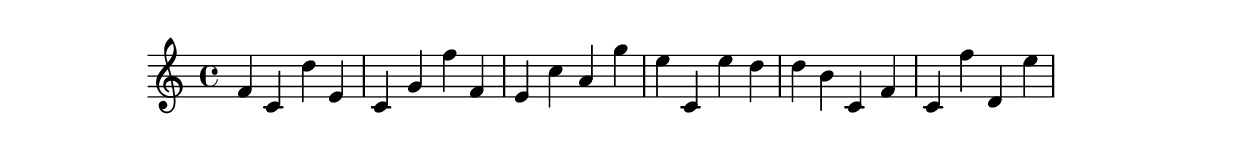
%% DO NOT EDIT this file manually; it is automatically
%% generated from LSR http://lsr.dsi.unimi.it
%% Make any changes in LSR itself, or in Documentation/snippets/new/ ,
%% and then run scripts/auxiliar/makelsr.py
%%
%% This file is in the public domain.
\version "2.17.11"

\header {
  lsrtags = "pitches, really-cool, scheme-language"

  texidoc = "
This Scheme-based snippet generates 24 random notes (or as many as
required), based on the current time (or any randomish number specified
instead, in order to obtain the same random notes each time): i.e., to
get different random note patterns, just change this number.

"
  doctitle = "Generating random notes"
} % begin verbatim


\score {
  {
    $(let ((random-state (seed->random-state (current-time))))
       (make-sequential-music
         (map (lambda (x)
                (let ((idx (random 12 random-state)))
                  (make-event-chord
                   (list
                    (make-music 'NoteEvent
                                'duration (ly:make-duration 2 0 1/1)
                                'pitch (ly:make-pitch
                                        (quotient idx 7)
                                        (remainder idx 7)
                                        0))))))
              (make-list 24))))
  }
}
